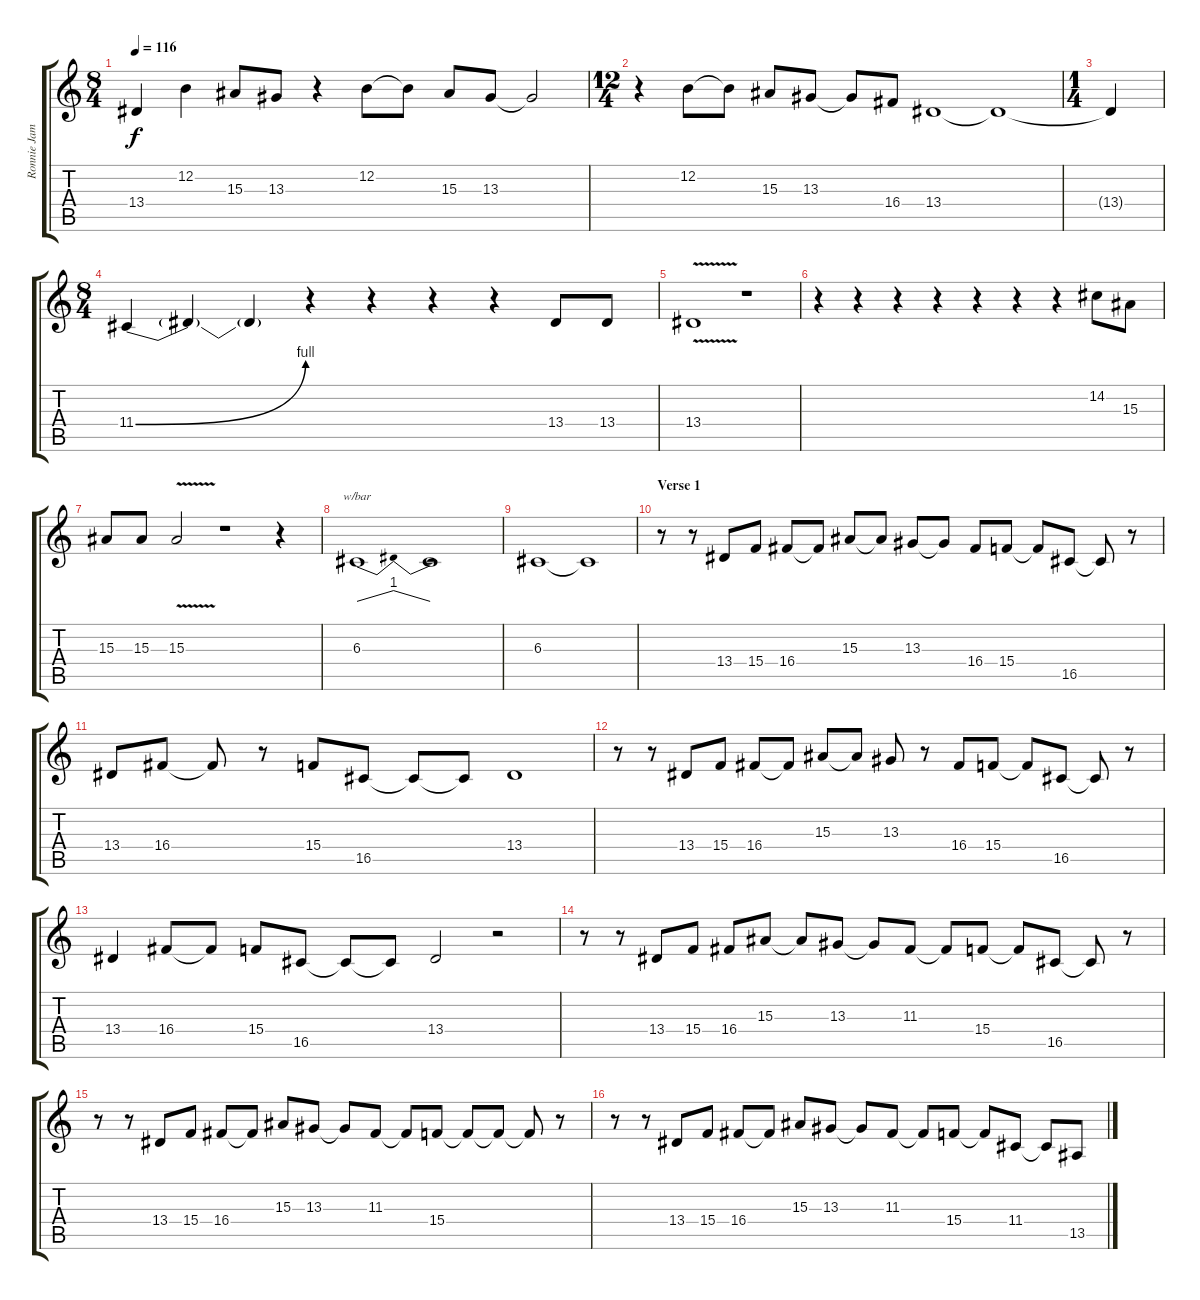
\track ("Ronnie James Dio - Vocals" "Ronnie Jam") {instrument cello}
\staff {score tabs}
\tuning (E4 B3 G3 D3 A2 E2) {hide}
\ts (8 4)
\tempo 116
\clef g2
\ks c
13.4{t}.4{dy f} 12.2.4 15.3.8 13.3.8 r.4 12.2.8 12.2{t}.8 15.3.8 13.3.8 13.3{t}.2 |
\ts (12 4)
r.4 12.2.8 12.2{t}.8 15.3.8 13.3.8 13.3{t}.8 16.4.8 13.4.1 13.4{t}.1 |
\ts (1 4)
13.4{t}.4 |
\ts (8 4)
11.4{be (bend 0 0 60 4)}.4 11.4{t}.4 11.4{t}.4 r.4 r.4 r.4 r.4 13.4.8 13.4.8 |
13.4{v}.1 r.1 |
r.4 r.4 r.4 r.4 r.4 r.4 r.4 14.2.8 15.3.8 |
15.3.8 15.3.8 15.3{v}.2 r.1 r.4 |
6.3.1{tbe (dip default 0 0 30 4 60 0)} 6.3{t}.1 |
6.3.1 6.3{t}.1 |
\section ("" "Verse 1")
r.8 r.8 13.4.8 15.4.8 16.4.8 16.4{t}.8 15.3.8 15.3{t}.8 13.3.8 13.3{t}.8 16.4.8 15.4.8 15.4{t}.8 16.5.8 16.5{t}.8 r.8 |
13.4.8 16.4.8 16.4{t}.8 r.8 15.4.8 16.5.8 16.5{t}.8 16.5{t}.8 13.4.1 |
r.8 r.8 13.4.8 15.4.8 16.4.8 16.4{t}.8 15.3.8 15.3{t}.8 13.3.8 r.8 16.4.8 15.4.8 15.4{t}.8 16.5.8 16.5{t}.8 r.8 |
13.4.4 16.4.8 16.4{t}.8 15.4.8 16.5.8 16.5{t}.8 16.5{t}.8 13.4.2 r.2 |
r.8 r.8 13.4.8 15.4.8 16.4.8 15.3.8 15.3{t}.8 13.3.8 13.3{t}.8 11.3.8 11.3{t}.8 15.4.8 15.4{t}.8 16.5.8 16.5{t}.8 r.8 |
r.8 r.8 13.4.8 15.4.8 16.4.8 16.4{t}.8 15.3.8 13.3.8 13.3{t}.8 11.3.8 11.3{t}.8 15.4.8 15.4{t}.8 15.4{t}.8 15.4{t}.8 r.8 |
r.8 r.8 13.4.8 15.4.8 16.4.8 16.4{t}.8 15.3.8 13.3.8 13.3{t}.8 11.3.8 11.3{t}.8 15.4.8 15.4{t}.8 11.4.8 11.4{t}.8 13.5.8
